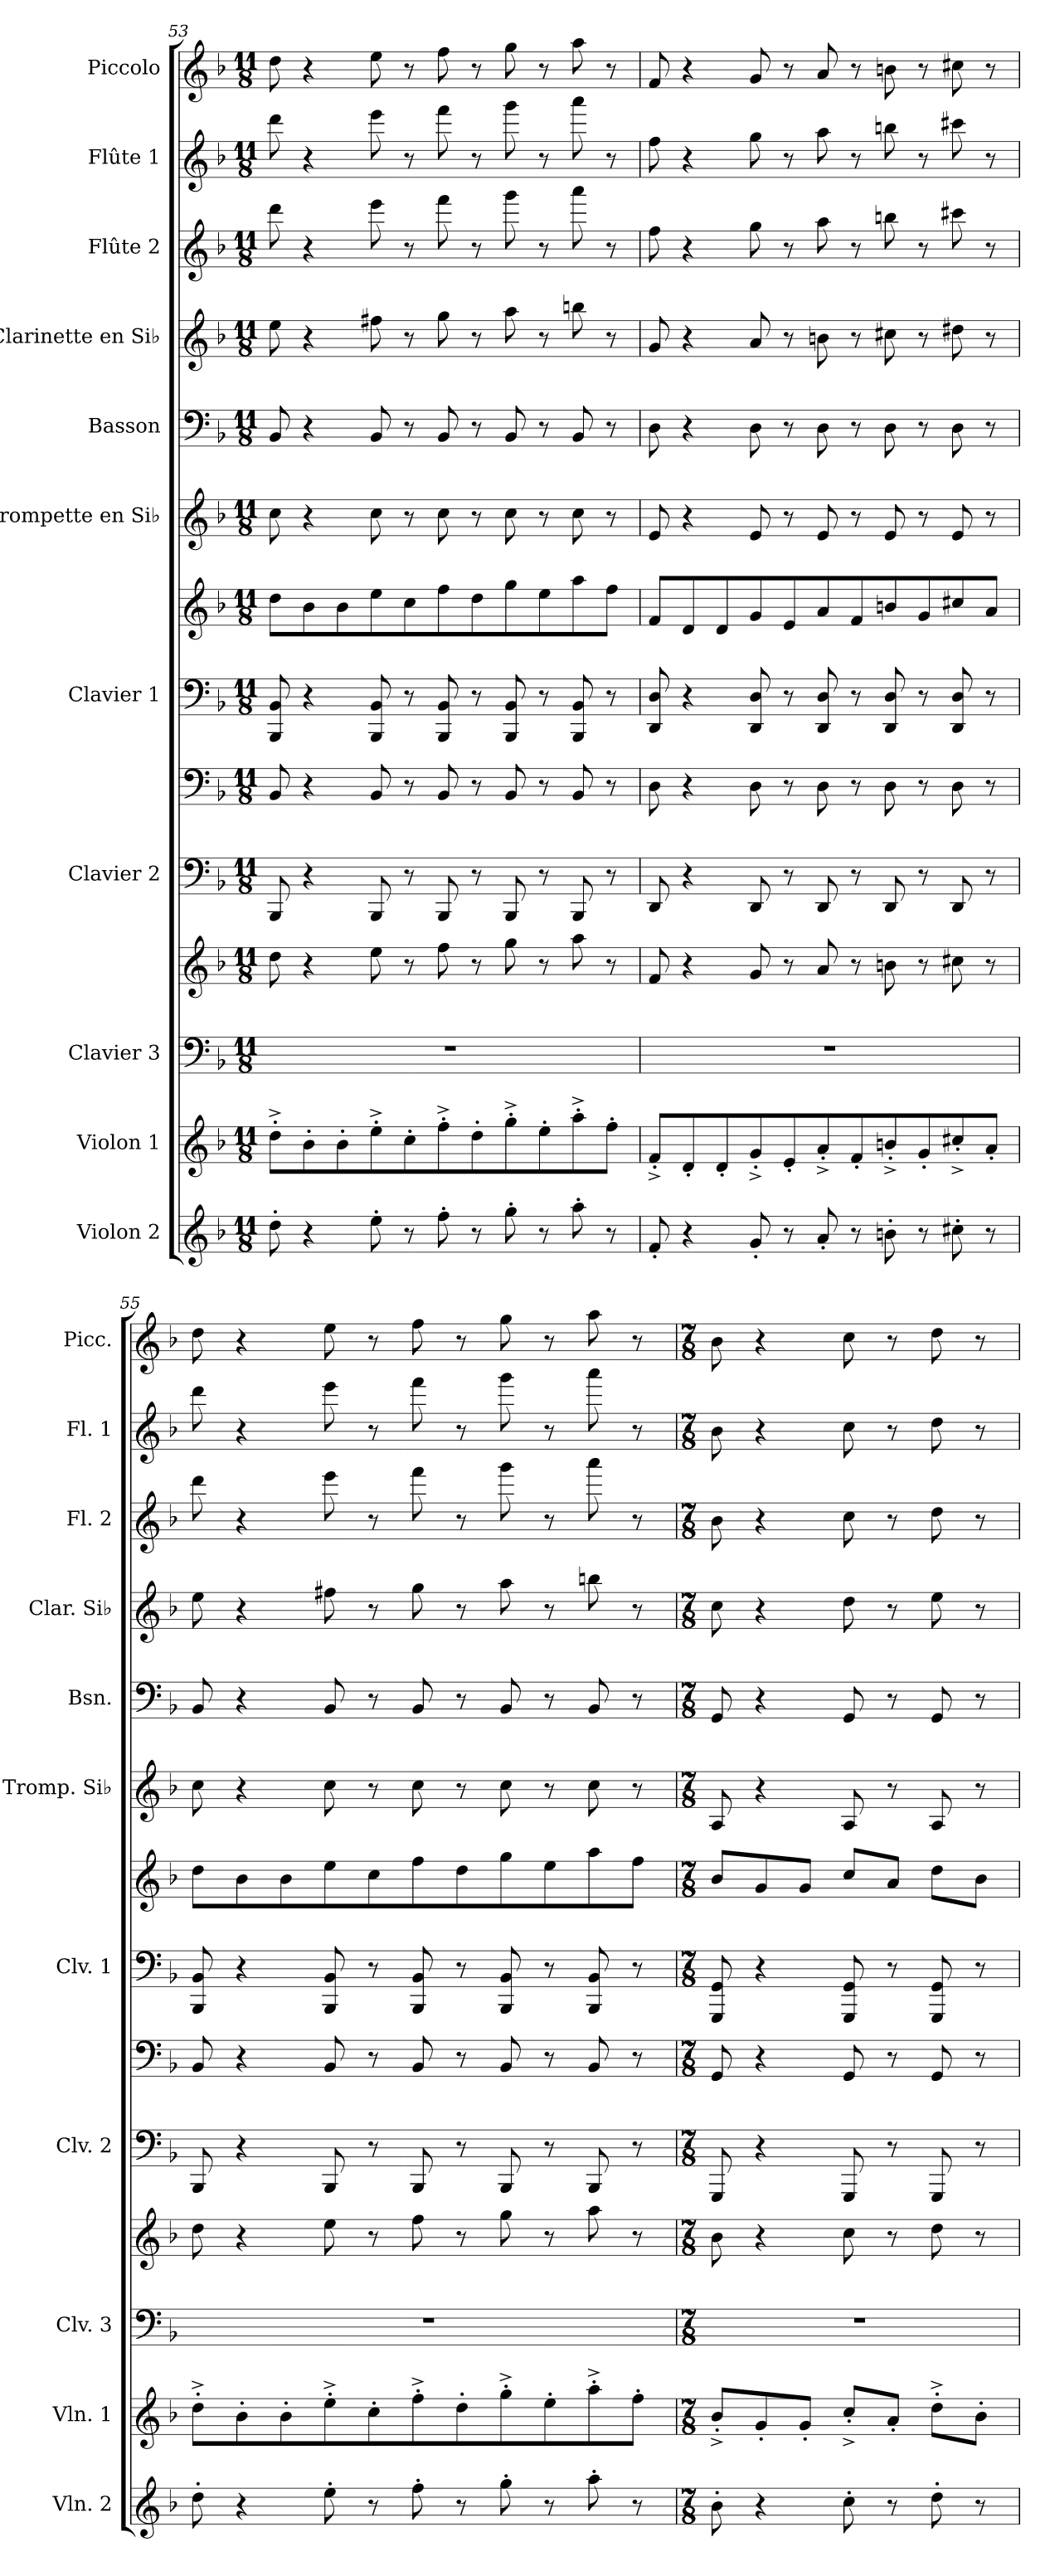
**kern	**kern	**kern	**kern	**kern	**kern	**kern	**kern	**kern	**kern	**kern	**kern	**kern	**kern
*part11	*part10	*part9	*part9	*part8	*part8	*part7	*part7	*part6	*part5	*part4	*part3	*part2	*part1
*staff14	*staff13	*staff12	*staff11	*staff10	*staff9	*staff8	*staff7	*staff6	*staff5	*staff4	*staff3	*staff2	*staff1
*I"Violon 2	*I"Violon 1	*I"Clavier 3	*	*I"Clavier 2	*	*I"Clavier 1	*	*I"Trompette en Si♭	*I"Basson	*I"Clarinette en Si♭	*I"Flûte 2	*I"Flûte 1	*I"Piccolo
*I'Vln. 2	*I'Vln. 1	*I'Clv. 3	*	*I'Clv. 2	*	*I'Clv. 1	*	*I'Tromp. Si♭	*I'Bsn.	*I'Clar. Si♭	*I'Fl. 2	*I'Fl. 1	*I'Picc.
*clefG2	*clefG2	*clefF4	*clefG2	*clefF4	*clefF4	*clefF4	*clefG2	*clefG2	*clefF4	*clefG2	*clefG2	*clefG2	*clefG2
*	*	*	*	*	*	*	*	*ITrd1c2	*	*ITrd1c2	*	*	*ITrd-7c-12
*k[b-]	*k[b-]	*k[b-]	*k[b-]	*k[b-]	*k[b-]	*k[b-]	*k[b-]	*k[b-e-a-]	*k[b-]	*k[b-e-a-]	*k[b-]	*k[b-]	*k[b-]
*M11/8	*M11/8	*M11/8	*M11/8	*M11/8	*M11/8	*M11/8	*M11/8	*M11/8	*M11/8	*M11/8	*M11/8	*M11/8	*M11/8
=53	=53	=53	=53	=53	=53	=53	=53	=53	=53	=53	=53	=53	=53
8dd'\	8dd'^\L	8%11r	8dd\	8BBB-/	8BB-/	8BBB-/ 8BB-/	8dd\L	8b-\	8BB-/	8dd\	8ddd\	8ddd\	8ddd\
4r	8b-'\	.	4r	4r	4r	4r	8b-\	4r	4r	4r	4r	4r	4r
.	8b-'\	.	.	.	.	.	8b-\	.	.	.	.	.	.
8ee'\	8ee'^\	.	8ee\	8BBB-/	8BB-/	8BBB-/ 8BB-/	8ee\	8b-\	8BB-/	8een\	8eee\	8eee\	8eee\
8r	8cc'\	.	8r	8r	8r	8r	8cc\	8r	8r	8r	8r	8r	8r
8ff'\	8ff'^\	.	8ff\	8BBB-/	8BB-/	8BBB-/ 8BB-/	8ff\	8b-\	8BB-/	8ff\	8fff\	8fff\	8fff\
8r	8dd'\	.	8r	8r	8r	8r	8dd\	8r	8r	8r	8r	8r	8r
8gg'\	8gg'^\	.	8gg\	8BBB-/	8BB-/	8BBB-/ 8BB-/	8gg\	8b-\	8BB-/	8gg\	8ggg\	8ggg\	8ggg\
8r	8ee'\	.	8r	8r	8r	8r	8ee\	8r	8r	8r	8r	8r	8r
8aa'\	8aa'^\	.	8aa\	8BBB-/	8BB-/	8BBB-/ 8BB-/	8aa\	8b-\	8BB-/	8aan\	8aaa\	8aaa\	8aaa\
8r	8ff'\J	.	8r	8r	8r	8r	8ff\J	8r	8r	8r	8r	8r	8r
=54	=54	=54	=54	=54	=54	=54	=54	=54	=54	=54	=54	=54	=54
8f'/	8f'^/L	8%11r	8f/	8DD/	8D\	8DD/ 8D/	8f/L	8d/	8D\	8f/	8ff\	8ff\	8ff/
4r	8d'/	.	4r	4r	4r	4r	8d/	4r	4r	4r	4r	4r	4r
.	8d'/	.	.	.	.	.	8d/	.	.	.	.	.	.
8g'/	8g'^/	.	8g/	8DD/	8D\	8DD/ 8D/	8g/	8d/	8D\	8g/	8gg\	8gg\	8gg/
8r	8e'/	.	8r	8r	8r	8r	8e/	8r	8r	8r	8r	8r	8r
8a'/	8a'^/	.	8a/	8DD/	8D\	8DD/ 8D/	8a/	8d/	8D\	8an\	8aa\	8aa\	8aa/
8r	8f'/	.	8r	8r	8r	8r	8f/	8r	8r	8r	8r	8r	8r
8bn'\	8bn'^/	.	8bn\	8DD/	8D\	8DD/ 8D/	8bn/	8d/	8D\	8bn\	8bbn\	8bbn\	8bbn\
8r	8g'/	.	8r	8r	8r	8r	8g/	8r	8r	8r	8r	8r	8r
8cc#X'\	8cc#X'^/	.	8cc#X\	8DD/	8D\	8DD/ 8D/	8cc#X/	8d/	8D\	8cc#X\	8ccc#X\	8ccc#X\	8ccc#X\
8r	8a'/J	.	8r	8r	8r	8r	8a/J	8r	8r	8r	8r	8r	8r
=55	=55	=55	=55	=55	=55	=55	=55	=55	=55	=55	=55	=55	=55
8dd'\	8dd'^\L	8%11r	8dd\	8BBB-/	8BB-/	8BBB-/ 8BB-/	8dd\L	8b-\	8BB-/	8dd\	8ddd\	8ddd\	8ddd\
4r	8b-'\	.	4r	4r	4r	4r	8b-\	4r	4r	4r	4r	4r	4r
.	8b-'\	.	.	.	.	.	8b-\	.	.	.	.	.	.
8ee'\	8ee'^\	.	8ee\	8BBB-/	8BB-/	8BBB-/ 8BB-/	8ee\	8b-\	8BB-/	8een\	8eee\	8eee\	8eee\
8r	8cc'\	.	8r	8r	8r	8r	8cc\	8r	8r	8r	8r	8r	8r
8ff'\	8ff'^\	.	8ff\	8BBB-/	8BB-/	8BBB-/ 8BB-/	8ff\	8b-\	8BB-/	8ff\	8fff\	8fff\	8fff\
8r	8dd'\	.	8r	8r	8r	8r	8dd\	8r	8r	8r	8r	8r	8r
8gg'\	8gg'^\	.	8gg\	8BBB-/	8BB-/	8BBB-/ 8BB-/	8gg\	8b-\	8BB-/	8gg\	8ggg\	8ggg\	8ggg\
8r	8ee'\	.	8r	8r	8r	8r	8ee\	8r	8r	8r	8r	8r	8r
8aa'\	8aa'^\	.	8aa\	8BBB-/	8BB-/	8BBB-/ 8BB-/	8aa\	8b-\	8BB-/	8aan\	8aaa\	8aaa\	8aaa\
8r	8ff'\J	.	8r	8r	8r	8r	8ff\J	8r	8r	8r	8r	8r	8r
=56	=56	=56	=56	=56	=56	=56	=56	=56	=56	=56	=56	=56	=56
*M7/8	*M7/8	*M7/8	*M7/8	*M7/8	*M7/8	*M7/8	*M7/8	*M7/8	*M7/8	*M7/8	*M7/8	*M7/8	*M7/8
8b-'\	8b-'^/L	2..r	8b-\	8GGG/	8GG/	8GGG/ 8GG/	8b-/L	8G/	8GG/	8b-\	8b-\	8b-\	8bb-\
4r	8g'/	.	4r	4r	4r	4r	8g/	4r	4r	4r	4r	4r	4r
.	8g'/J	.	.	.	.	.	8g/J	.	.	.	.	.	.
8cc'\	8cc'^/L	.	8cc\	8GGG/	8GG/	8GGG/ 8GG/	8cc/L	8G/	8GG/	8cc\	8cc\	8cc\	8ccc\
8r	8a'/J	.	8r	8r	8r	8r	8a/J	8r	8r	8r	8r	8r	8r
8dd'\	8dd'^\L	.	8dd\	8GGG/	8GG/	8GGG/ 8GG/	8dd\L	8G/	8GG/	8dd\	8dd\	8dd\	8ddd\
8r	8b-'\J	.	8r	8r	8r	8r	8b-\J	8r	8r	8r	8r	8r	8r
=	=	=	=	=	=	=	=	=	=	=	=	=	=
*-	*-	*-	*-	*-	*-	*-	*-	*-	*-	*-	*-	*-	*-
